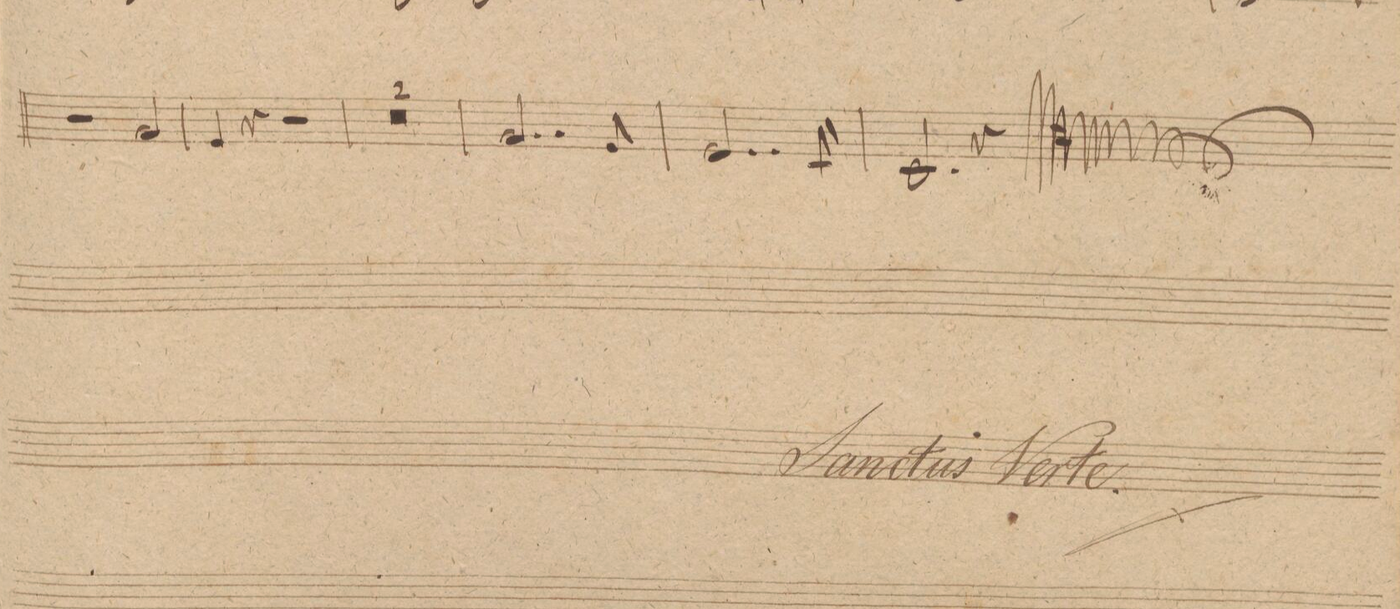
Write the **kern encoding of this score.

**kern	**dynam
*I"Trompetto. 2do in A.	*
*clefG2	*
*k[f#c#g#]	*
*met(c|)	*
*M2/2	*
2r	.
2e/	.
=241	=241
4c#/	.
4r	.
2r	.
=242	=242
0r	.
=243	=243
=244	=244
2..e/	.
8c#/	.
=245	=245
2..c#/	.
8A/	.
=246	=246
2.A/	.
4r	.
==	==
*-	*-
